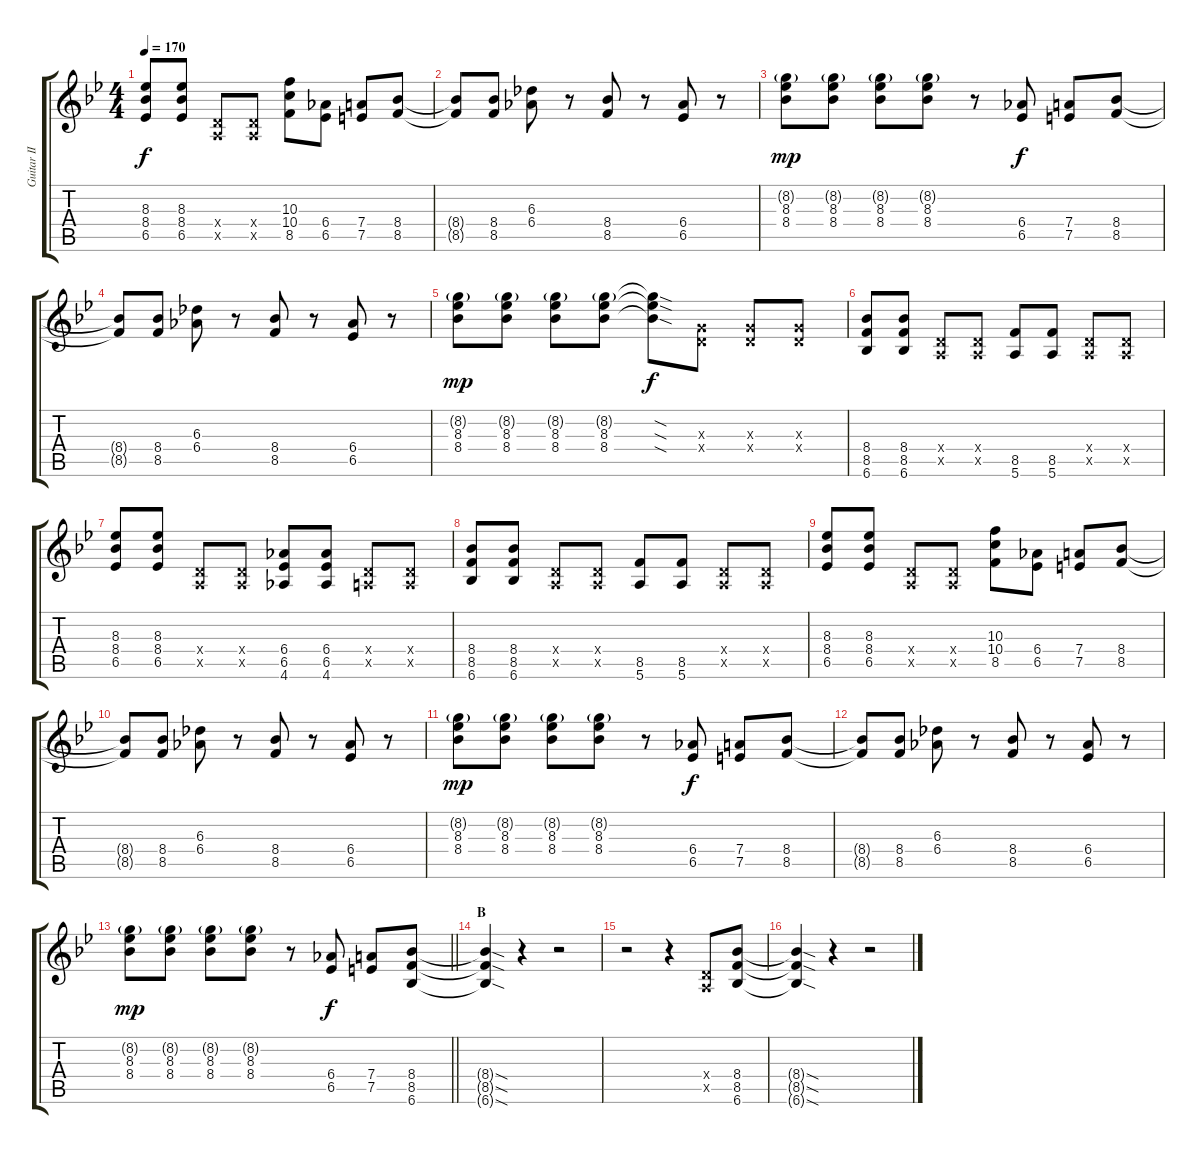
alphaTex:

\track ("Guitar II (Nakano Azusa)" "Guitar II ") {instrument distortionguitar}
\staff {score tabs}
\tuning (E4 B3 G3 D3 A2 E2) {hide}
\ts (4 4)
\tempo 170
\clef g2
\ks bb
(8.3 8.4 6.5).8{dy f} (8.3 8.4 6.5).8 (0.4{x} 0.5{x}).8 (0.4{x} 0.5{x}).8 (10.3 10.4 8.5).8 (6.4 6.5).8 (7.4 7.5).8 (8.4 8.5).8 |
(8.4{t} 8.5{t}).8 (8.4 8.5).8 (6.3 6.4).8 r.8 (8.4 8.5).8 r.8 (6.4 6.5).8 r.8 |
(8.2{g} 8.3 8.4).8{dy mp} (8.2{g} 8.3 8.4).8 (8.2{g} 8.3 8.4).8 (8.2{g} 8.3 8.4).8 r.8 (6.4 6.5).8{dy f} (7.4 7.5).8 (8.4 8.5).8 |
(8.4{t} 8.5{t}).8 (8.4 8.5).8 (6.3 6.4).8 r.8 (8.4 8.5).8 r.8 (6.4 6.5).8 r.8 |
(8.2{g} 8.3 8.4).8{dy mp} (8.2{g} 8.3 8.4).8 (8.2{g} 8.3 8.4).8 (8.2{g} 8.3 8.4).8 (8.2{sod t} 8.3{sod t} 8.4{sod t}).8{dy f} (0.3{x} 0.4{x}).8 (0.3{x} 0.4{x}).8 (0.3{x} 0.4{x}).8 |
(8.4 8.5 6.6).8 (8.4 8.5 6.6).8 (0.4{x} 0.5{x}).8 (0.4{x} 0.5{x}).8 (8.5 5.6).8 (8.5 5.6).8 (0.4{x} 0.5{x}).8 (0.4{x} 0.5{x}).8 |
(8.3 8.4 6.5).8 (8.3 8.4 6.5).8 (0.4{x} 0.5{x}).8 (0.4{x} 0.5{x}).8 (6.4 6.5 4.6).8 (6.4 6.5 4.6).8 (0.4{x} 0.5{x}).8 (0.4{x} 0.5{x}).8 |
(8.4 8.5 6.6).8 (8.4 8.5 6.6).8 (0.4{x} 0.5{x}).8 (0.4{x} 0.5{x}).8 (8.5 5.6).8 (8.5 5.6).8 (0.4{x} 0.5{x}).8 (0.4{x} 0.5{x}).8 |
(8.3 8.4 6.5).8 (8.3 8.4 6.5).8 (0.4{x} 0.5{x}).8 (0.4{x} 0.5{x}).8 (10.3 10.4 8.5).8 (6.4 6.5).8 (7.4 7.5).8 (8.4 8.5).8 |
(8.4{t} 8.5{t}).8 (8.4 8.5).8 (6.3 6.4).8 r.8 (8.4 8.5).8 r.8 (6.4 6.5).8 r.8 |
(8.2{g} 8.3 8.4).8{dy mp} (8.2{g} 8.3 8.4).8 (8.2{g} 8.3 8.4).8 (8.2{g} 8.3 8.4).8 r.8 (6.4 6.5).8{dy f} (7.4 7.5).8 (8.4 8.5).8 |
(8.4{t} 8.5{t}).8 (8.4 8.5).8 (6.3 6.4).8 r.8 (8.4 8.5).8 r.8 (6.4 6.5).8 r.8 |
\barLineRight lightlight
(8.2{g} 8.3 8.4).8{dy mp} (8.2{g} 8.3 8.4).8 (8.2{g} 8.3 8.4).8 (8.2{g} 8.3 8.4).8 r.8 (6.4 6.5).8{dy f} (7.4 7.5).8 (8.4 8.5 6.6).8 |
\section ("" "B")
(8.4{sod t} 8.5{sod t} 6.6{sod t}).4 r.4 r.2 |
r.2 r.4 (0.4{x} 0.5{x}).8 (8.4 8.5 6.6).8 |
(8.4{sod t} 8.5{sod t} 6.6{sod t}).4 r.4 r.2
